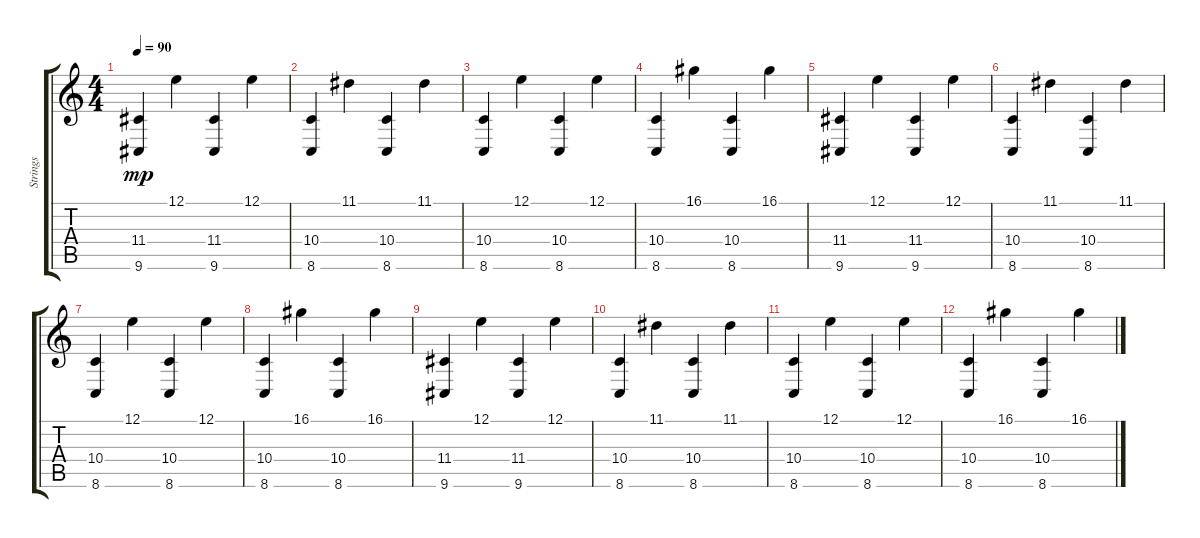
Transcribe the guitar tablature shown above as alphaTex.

\track ("Strings" "Strings") {instrument stringensemble1}
\staff {score tabs}
\tuning (E4 B3 G3 D3 A2 E2) {hide}
\ts (4 4)
\tempo 90
\clef g2
\ks c
(11.4 9.6).4{dy mp} 12.1.4{balance 16} (11.4 9.6).4 12.1.4 |
(10.4 8.6).4 11.1.4{balance 0} (10.4 8.6).4 11.1.4 |
(10.4 8.6).4 12.1.4{balance 16} (10.4 8.6).4 12.1.4 |
(10.4 8.6).4 16.1.4{balance 0} (10.4 8.6).4 16.1.4 |
(11.4 9.6).4 12.1.4{balance 16} (11.4 9.6).4 12.1.4 |
(10.4 8.6).4 11.1.4{balance 0} (10.4 8.6).4 11.1.4 |
(10.4 8.6).4 12.1.4{balance 16} (10.4 8.6).4 12.1.4 |
(10.4 8.6).4 16.1.4{balance 0} (10.4 8.6).4 16.1.4 |
(11.4 9.6).4{volume 0} 12.1.4{balance 16} (11.4 9.6).4 12.1.4 |
(10.4 8.6).4 11.1.4{balance 0} (10.4 8.6).4 11.1.4 |
(10.4 8.6).4 12.1.4{balance 16} (10.4 8.6).4 12.1.4 |
(10.4 8.6).4 16.1.4{balance 0} (10.4 8.6).4 16.1.4
